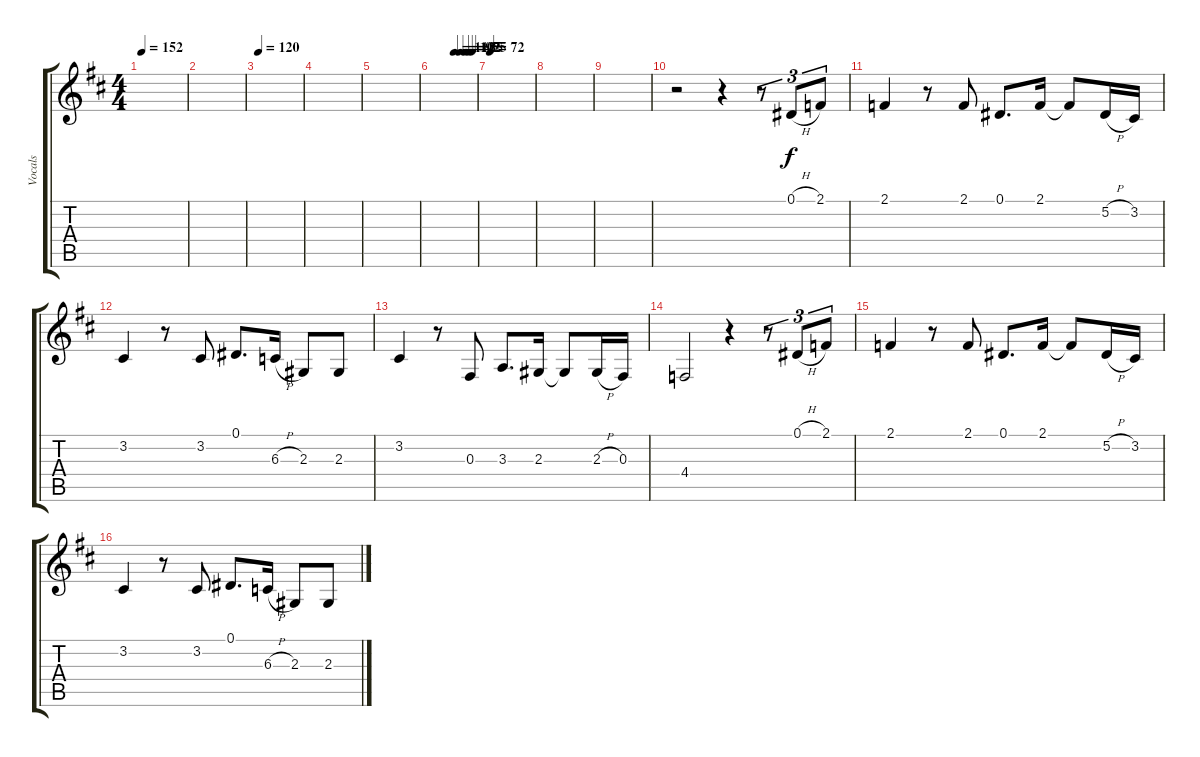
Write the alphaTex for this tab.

\track ("Vocals" "Vocals") {instrument clarinet}
\staff {score tabs}
\tuning (Eb4 Bb3 Gb3 Db3 Ab2 Eb2) {hide}
\ts (4 4)
\tempo 152
\clef g2
\ks d
|
|
\tempo 120
|
|
|
\tempo (112 0.5)
\tempo (102 0.625)
\tempo (95 0.75)
\tempo (85 0.8333333333333334)
\tempo (75 0.9166666666666666)
|
\tempo 72
|
|
|
r.2 r.4 r.8{tu (3 2)} 0.1{h}.8{tu (3 2)} 2.1.8{tu (3 2)} |
2.1.4 r.8 2.1.8 0.1.8{d} 2.1.16 2.1{t}.8 5.2{h}.16 3.2.16 |
3.2.4 r.8 3.2.8 0.1.8{d} 6.3{h}.16 2.3.8 2.3.8 |
3.2.4 r.8 0.3.8 3.3.8{d} 2.3.16 2.3{t}.8 2.3{h}.16 0.3.16 |
4.4.2 r.4 r.8{tu (3 2)} 0.1{h}.8{tu (3 2)} 2.1.8{tu (3 2)} |
2.1.4 r.8 2.1.8 0.1.8{d} 2.1.16 2.1{t}.8 5.2{h}.16 3.2.16 |
3.2.4 r.8 3.2.8 0.1.8{d} 6.3{h}.16 2.3.8 2.3.8
